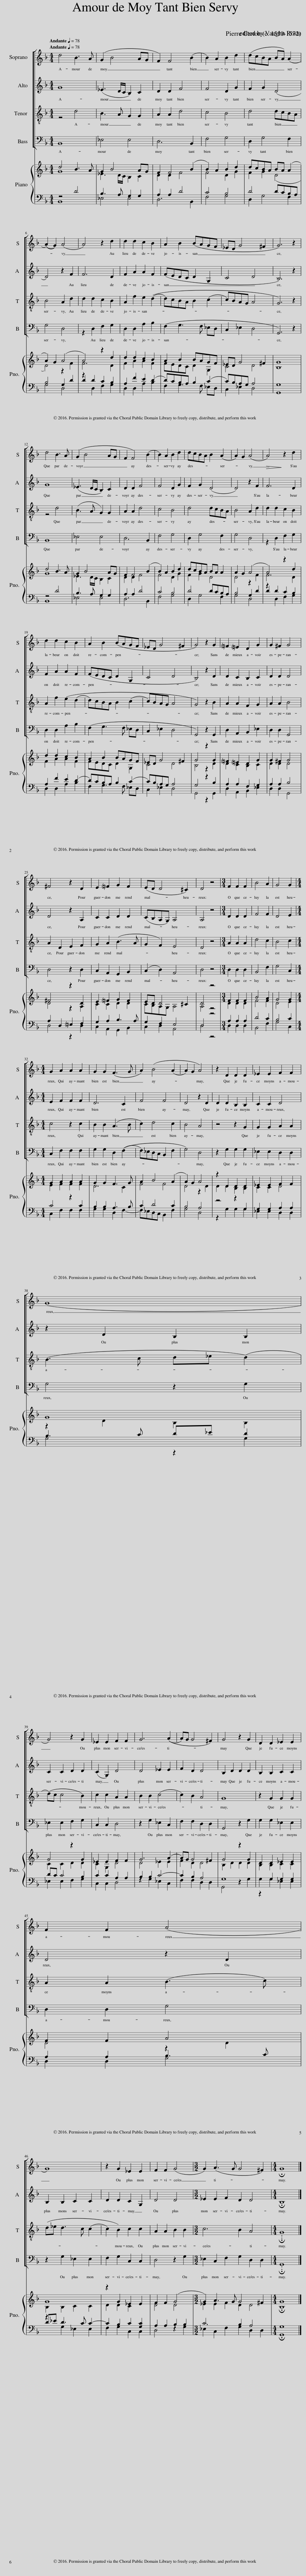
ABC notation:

X:1
%%score [ 1 2 ( 3 4 ) ( 5 6 ) ] { ( 7 8 ) | ( 9 10 11 ) }
L:1/8
Q:1/4=78
M:4/4
I:linebreak $
K:F
V:1 treble
V:2 treble
V:3 treble-8
V:4 treble-8
V:5 bass
V:6 bass
V:7 treble
V:8 treble
V:9 bass
V:10 bass
V:11 bass
V:1
 d4 B3 A | (G2 B4 AG | F2) F4 (B2 | B2) A2 B2 d2 | (dcBA BA) (A2 |$ %5
 (((A2) G2))) (A4 | A4) z2 d2 | d2 d2 c2 B2 | A2 B2 (BAGF | _ED G4 ^F2 | %10
 G6) z2 |$ d4 B3 A | (G2 B4 AG | F2 F4) (B2 | B2) A2 B2 d2 | %15
 dcBA B2 (A2 | A2) G2 (A4 |!>(! A4)!>)! z2 d2 |$ d2 d2 c2 B2 | A2 B2 (BAGF | %20
 _ED G4 ^F2 | G4) z2 G2 | !courtesy!=F2 !courtesy!=E2 D2 G2 | G2 ^F2 G4 |$ ^F4 z2 D2 | %25
 E2 !courtesy!=F2 G2 F2 | (ED D4 ^C2) | D4 z4 |[M:3/4] F2 F2 F2 | B4 A2 | %30
 G4 G2 |$[M:4/4] G2 A2 A2 A2 | G2 G2 (F3 G | A2) (B4 (A2 | A2) G2 A4) | %35
 z2 D2 D2 D2 | _E2 E2 F2 F2 |$ (G8 |$ G4) z2 G2 | _E2 E2 F2 F2 | %40
 G6 ((A2 | A)G G4 ^F2) | G4 z2 G2 | D2 D2 _E2 E2 |$ F2 F2 (A4 |$ %45
 G8) | z2 G2 _E2 E2 | F2 F2 (G4 |[M:3/2] G2) (A3 G G4 ^F2) |[M:4/4] !fermata!G8 |] %50
V:2
 G8 | (_E3 D/C/ B,2) C2 | D2 D2 F4 | F4 D2 G2 | F2 G2 (D4 |$ %5
 D4) z2 F2 | F6 D2 | F2 A2 A2 F2 | (FEDC D2 G,2 | C4 D4 | %10
 B,6) z2 |$ G8 | (_E3 D/C/ B,2) C2 | D2 D2 F4 | F4 D2 G2 | %15
 F2 G2 (D4 | D4) z2 F2 | F6 D2 |$ F2 A2 A2 F2 | (FEDC D2 G,2 | %20
 C4 D4 | B,4) z2 D2 | D2 C2 B,2 C2 | D2 D2 D4 |$ D4 z2 A,2 | %25
 C2 C2 D2 D2 | (CB,A,G,) A,4 | A,4 z4 |[M:3/4] D2 D2 D2 | F4 F2 | %30
 D4 E2 |$[M:4/4] E2 F2 F2 F2 | D6 C2 | F4 F4 | D4 z2 D2 | %35
 D2 D2 B,2 B,2 | C2 C2 D4 |$ z2 D2 B,2 B,2 |$ C2 C2 D2 D2 | (C2 G,2) D4 | %40
 D4 _E2 E2 | F2 D2 D4 | B,2 D2 D2 D2 | B,2 B,2 C2 C2 |$ D4 z2 D2 |$ %45
 B,2 B,2 C2 C2 | D2 D2 C2 G,2 | D4 D4 |[M:3/2] _E2 E2 F2 D2 D4 |[M:4/4] !fermata!B,8 |] %50
V:3
 x8 | x8 | x8 | x8 | x8 |$ %5
 x8 | x8 | x8 | x8 | x8 | %10
 G6 z2 |$ x8 | x8 | x8 | x8 | %15
 x8 | x8 | x8 |$ x8 | x8 | %20
 x8 | G4 z2 B2 | A2 A2 F2 G2 | A2 A2 B4 |$ A2 D2 E2 F2 | %25
 G2 A2 (B3 A | G2 F2) E4 | D4 z4 |[M:3/4] A2 A2 A2 | d4 c2 | %30
 B4 c2 |$[M:4/4] c4 z2 c2 | B2 B2 (A3 B | c2) d4 c2 | B4 A4 | %35
 z4 z2 G2 | G2 G2 A2 A2 |$ (B3 c d_e (d2) |$ (d)c c4 B2) | c2 c2 A2 A2 | %40
 B2 B2 (c4 | c2) B2 A4 | G8 | z2 G2 G2 G2 |$ A2 A2 (B3 c) |$ %45
 (d_e d3 c (c2 | c2) B2) c2 c2 | A2 A2 B2 B2 |[M:3/2] c6 B2 A4 |[M:4/4] .!fermata!G8 |] %50
V:4
 z4 d4 | B3 A G2 G2 | A2 A2 d4 | c4 B4 | d4 dcBA |$ %5
 B4 A2 d2 | d2 d2 c2 B2 | A2 f2 e2 (d2 | d)cBA B2 (c2 | c)BAG A4 | %10
 x8 |$ z4 d4 | (B3 A G2) G2 | A2 A2 d4 | c4 B4 | %15
 d4 dcBA | B4 A2 d2 | d2 d2 c2 B2 |$ A2 f2 e2 (d2 | d)cBA B2 (c2 | %20
 c)BAG A4 | x8 | x8 | x8 |$ x8 | %25
 x8 | x8 | x8 |[M:3/4] x6 | x6 | %30
 x6 |$[M:4/4] x8 | x8 | x8 | x8 | %35
 x8 | x8 |$ x8 |$ x8 | x8 | %40
 x8 | x8 | x8 | x8 |$ x8 |$ %45
 x8 | x8 | x8 |[M:3/2] x12 |[M:4/4] x8 |] %50
V:5
 x8 | x8 | x8 | x8 | x8 |$ %5
 x8 | x8 | x8 | x8 | x8 | %10
 G,,6 z2 |$ x8 | x8 | x8 | x8 | %15
 x8 | x8 | x8 |$ x8 | x8 | %20
 x8 | G,,4 z2 G,,2 | D,2 A,,2 B,,2 _E,2 | D,2 D,2 G,,4 |$ D,4 z2 D,2 | %25
 C,2 A,,2 G,,2 B,,2 | (C,2 D,2) A,,4 | D,4 z4 |[M:3/4] D,2 D,2 D,2 | B,,4 F,2 | %30
 G,4 C,2 |$[M:4/4] C,2 F,2 F,2 F,2 | G,2 G,2 D,2 ((F,2 | F,)_E,D,C, B,,2 F,2 | G,4) D,4 | %35
 z2 G,2 G,2 G,2 | _E,2 E,2 D,2 D,2 |$ G,4 z2 G,2 |$ _E,2 E,2 F,2 G,2 | C,2 C,2 D,4 | %40
 z2 G,2 _E,2 C,2 | F,2 F,2 D,2 D,2 | G,,4 z2 G,2 | G,2 G,2 _E,2 E,2 |$ D,2 D,2 G,4 |$ %45
 z2 G,2 _E,2 E,2 | F,2 G,2 C,2 C,2 | D,4 z2 G,2 |[M:3/2] _E,2 C,2 F,2 G,2 D,2 D,2 |[M:4/4] .!fermata!G,,8 |] %50
V:6
 B,,8 | _E,4 E,4 | D,6 B,,2 | F,4 G,4 | D,2 G,4 F,2 |$ %5
 G,4 D,4 | z2 D,2 F,2 G,2 | D,2 D,2 A,2 B,2 | F,2 G,3 F, _E,D, | C,2 _E,2 D,4 | %10
 x8 |$ B,,8 | _E,4 E,4 | D,6 B,,2 | F,4 G,4 | %15
 D,2 G,4 F,2 | G,4 D,4 | z2 D,2 F,2 G,2 |$ D,2 D,2 A,2 B,2 | F,2 G,3 F, _E,D, | %20
 C,2 _E,2 D,4 | x8 | x8 | x8 |$ x8 | %25
 x8 | x8 | x8 |[M:3/4] x6 | x6 | %30
 x6 |$[M:4/4] x8 | x8 | x8 | x8 | %35
 x8 | x8 |$ x8 |$ x8 | x8 | %40
 x8 | x8 | x8 | x8 |$ x8 |$ %45
 x8 | x8 | x8 |[M:3/2] x12 |[M:4/4] x8 |] %50
V:7
 d4 B3 A | G2 B4 AG | F2 F4 (B2 | B2) A2 B2 d2 | dcBA BA (A2 |$ %5
 A2) G2 (A4 | A4) z2 d2 | d2 d2 c2 B2 | A2 B2 BAGF | _ED G4 ^F2 | %10
 G8 |$ d4 B3 A | G2 B4 AG | F2 F4 (B2 | B2) A2 B2 d2 | %15
 dcBA BA A2 | A2 G2 (A4 | A4) z2 d2 |$ d2 d2 c2 B2 | A2 B2 BAGF | %20
 _ED G4 ^F2 | B,4 z2 D2 | !courtesy!=F2 !courtesy!=E2 D2 G2 | G2 ^F2 G4 |$ ^F4 z2 D2 | %25
 E2 !courtesy!=F2 G2 F2 | ED D4 ^C2 | D4 z4 |[M:3/4] F2 F2 F2 | B4 A2 | %30
 G4 G2 |$[M:4/4] G2 A2 A2 A2 | G2 G2 F3 G | A2 B4 (A2 | A2) G2 A4 | %35
 z2 D2 D2 D2 | _E2 E2 F2 F2 |$ G8 |$ G4 z2 G2 | _E2 E2 F2 F2 | %40
 G6 (A2 | A)G G4 ^F2 | G4 z2 G2 | D2 D2 _E2 E2 |$ F2 F2 A4 |$ %45
 G8 | z2 G2 _E2 E2 | F2 F2 (G4 |[M:3/2] G2) A3 G G4 ^F2 |[M:4/4] !fermata![B,G]8 |] %50
V:8
 G8 | _E3 D/C/ B,2 C2 | D2 D2 F4 | F4 D2 G2 | F2 G2 (D4 |$ %5
 D4) z2 F2 | F6 D2 | F2 A2 A2 F2 | FEDC D2 G,2 | C4 D4 | %10
 B,8 |$ G8 | _E3 D/C/ B,2 C2 | D2 D2 F4 | F4 D2 G2 | %15
 F2 G2 D4 | D4 z2 F2 | F6 D2 |$ F2 A2 A2 F2 | FEDC D2 G,2 | %20
 C4 D4 | G4 z2 G2 | D2 C2 B,2 C2 | D2 D2 D4 |$ D4 z2 A,2 | %25
 C2 C2 D2 D2 | CB,A,G, A,4 | A,4 z4 |[M:3/4] D2 D2 D2 | F4 F2 | %30
 D4 E2 |$[M:4/4] E2 F2 F2 F2 | D6 C2 | F4 F4 | D4 z2 D2 | %35
 D2 D2 B,2 B,2 | C2 C2 D4 |$ z2 D2 B,2 B,2 |$ C2 C2 D2 D2 | C2 G,2 D4 | %40
 D4 _E2 E2 | F2 D2 D4 | B,2 D2 D2 D2 | B,2 B,2 C2 C2 |$ D4 z2 D2 |$ %45
 B,2 B,2 C2 C2 | D2 D2 C2 x2 | D4 D4 |[M:3/2] _E2 E2 F2 D2 D4 |[M:4/4] x8 |] %50
V:9
 B,,8 | _E,4 E,4 | D,6 B,,2 | F,4 G,4 | D,2 G,4 F,2 |$ %5
 B,4 G,2 D2 | x8 | x8 | F,2 G,3 F, _E,D, | C,2 _E,2 D,4 | %10
 [G,,G,]8 |$ B,,8 | _E,4 E,4 | D,6 B,,2 | F,4 G,4 | %15
 D,2 G,4 F,2 | B,4 G,2 D2 | x8 |$ x8 | F,2 G,3 F, _E,D, | %20
 C,2 _E,2 D,4 | G,,4 z2 G,,2 | D,2 A,,2 B,,2 _E,2 | A,2 A,2 B,4 |$ A,2 D,2 !courtesy!=E,2 F,2 | %25
 G,2 A,2 B,3 A, | G,2 F,2 E,4 | D,4 z4 |[M:3/4] A,2 A,2 A,2 | D4 C2 | %30
 B,4 C2 |$[M:4/4] C4 z2 C2 | B,2 B,2 A,3 B, | C2 D4 C2 | B,4 A,4 | %35
 z4 z2 G,2 | G,2 G,2 A,2 A,2 |$ B,3 C D_E D2 |$ _E,2 E,2 F,2 G,2 | C,2 C,2 D,4 | %40
 z2 G,2 _E,2 C,2 | F,2 F,2 D,2 D,2 | G,,4 z2 G,2 | G,2 G,2 _E,2 E,2 |$ D,2 D,2 G,4 |$ %45
 z2 G,2 _E,2 E,2 | F,2 G,2 C,2 C,2 | D,4 z2 G,2 |[M:3/2] _E,2 C,2 F,2 G,2 D,2 D,2 |[M:4/4] !fermata![G,,G,]8 |] %50
V:10
 z4 D4 | B,3 A, G,2 G,2 | A,2 A,2 D4 | C4 B,4 | D4 DCB,A, |$ %5
 x8 | D2 D2 C2 B,2 | A,2 F2 E2 (D2 | D)CB,A, B,2 (C2 | C)B,A,G, A,4 | %10
 x8 |$ z4 D4 | B,3 A, G,2 G,2 | A,2 A,2 D4 | C4 B,4 | %15
 D4 DCB,A, | x8 | D2 D2 C2 B,2 |$ A,2 F2 E2 (D2 | D)CB,A, B,2 (C2 | %20
 C)B,A,G, A,4 | G,4 z2 B,2 | A,2 A,2 F,2 G,2 | D,2 D,2 G,,4 |$ D,4 z2 D,2 | %25
 C,2 A,,2 G,,2 B,,2 | C,2 D,2 A,,4 | D,4 z4 |[M:3/4] D,2 D,2 D,2 | B,,4 F,2 | %30
 G,4 C,2 |$[M:4/4] C,2 F,2 F,2 F,2 | G,2 G,2 D,2 F,2- | F,_E,D,C, B,,2 F,2 | G,4 D,4 | %35
 z2 G,2 G,2 G,2 | _E,2 E,2 D,2 D,2 |$ G,4 z2 G,2 |$ DC C4 B,2 | C2 C2 A,2 A,2 | %40
 B,2 B,2 C4- | C2 B,2 A,4 | G,8 | z2 G,2 G,2 G,2 |$ A,2 A,2 B,3 C |$ %45
 D_E D3 C C2- | C2 B,2 C2 [G,C]2 | A,2 A,2 B,2 B,2 |[M:3/2] C6 B,2 A,4 |[M:4/4] x8 |] %50
V:11
 x8 | x8 | x8 | x8 | x8 |$ %5
 G,4 D,4 | z2 D,2 F,2 G,2 | D,2 D,2 A,2 B,2 | x8 | x8 | %10
 x8 |$ x8 | x8 | x8 | x8 | %15
 x8 | G,4 D,4 | z2 D,2 F,2 G,2 |$ D,2 D,2 A,2 B,2 | x8 | %20
 x8 | x8 | x8 | x8 |$ x8 | %25
 x8 | x8 | x8 |[M:3/4] x6 | x6 | %30
 x6 |$[M:4/4] x8 | x8 | x8 | x8 | %35
 x8 | x8 |$ x8 |$ x8 | x8 | %40
 x8 | x8 | x8 | x8 |$ x8 |$ %45
 x8 | x8 | x8 |[M:3/2] x12 |[M:4/4] x8 |] %50
